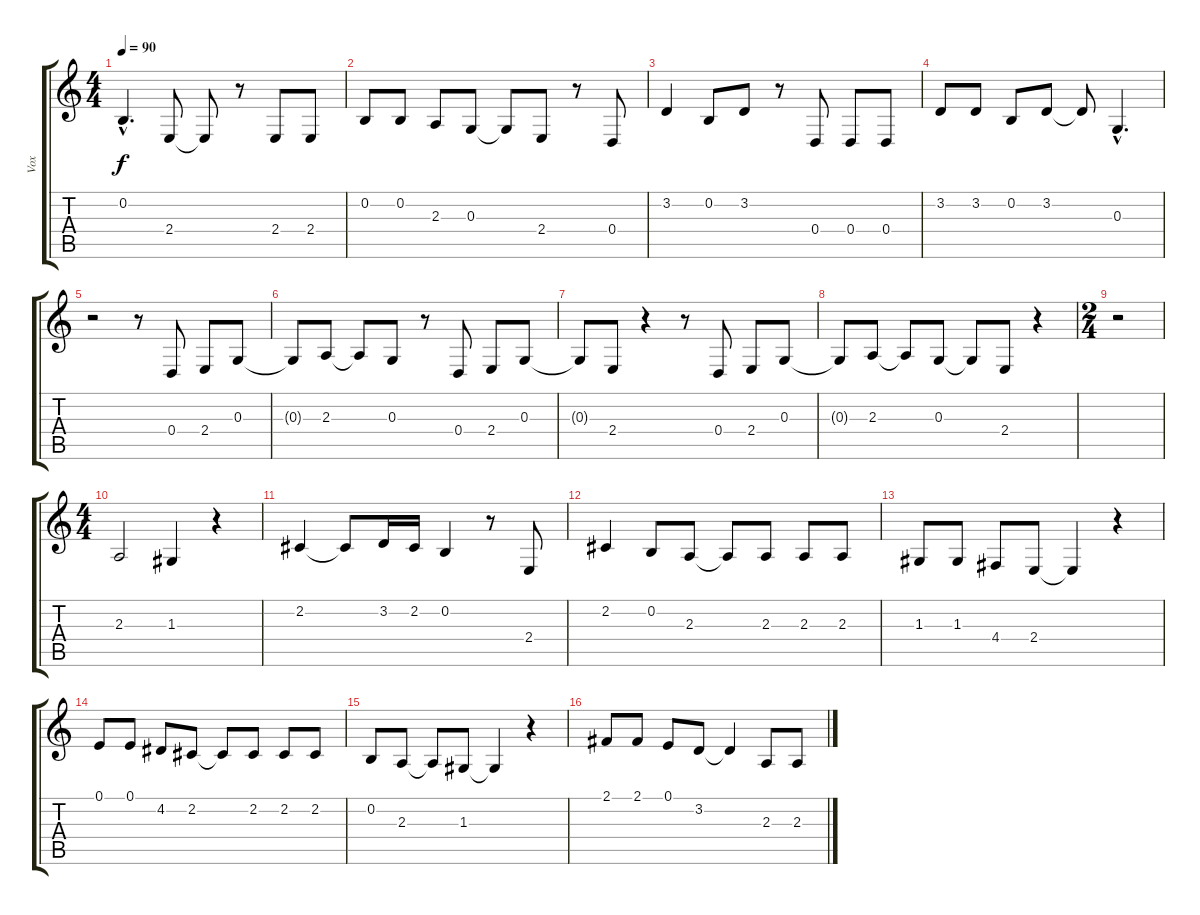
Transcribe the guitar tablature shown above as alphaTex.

\track ("Vox" "Vox") {instrument synthvoice}
\staff {score tabs}
\tuning (E4 B3 G3 D3 A2 E2) {hide}
\ts (4 4)
\tempo 90
\clef g2
\ks c
0.2{hac}.4{d dy f instrument synthvoice} 2.4.8 2.4{t}.8 r.8 2.4.8 2.4.8 |
0.2.8 0.2.8 2.3.8 0.3.8 0.3{t}.8 2.4.8 r.8 0.4.8 |
3.2.4 0.2.8 3.2.8 r.8 0.4.8 0.4.8 0.4.8 |
3.2.8 3.2.8 0.2.8 3.2.8 3.2{t}.8 0.3{hac}.4{d} |
r.2 r.8 0.4.8 2.4.8 0.3.8 |
0.3{t}.8 2.3.8 2.3{t}.8 0.3.8 r.8 0.4.8 2.4.8 0.3.8 |
0.3{t}.8 2.4.8 r.4 r.8 0.4.8 2.4.8 0.3.8 |
0.3{t}.8 2.3.8 2.3{t}.8 0.3.8 0.3{t}.8 2.4.8 r.4 |
\ts (2 4)
r.2 |
\ts (4 4)
2.3.2 1.3.4 r.4 |
2.2.4 2.2{t}.8 3.2.16 2.2.16 0.2.4 r.8 2.4.8 |
2.2.4 0.2.8 2.3.8 2.3{t}.8 2.3.8 2.3.8 2.3.8 |
1.3.8 1.3.8 4.4.8 2.4.8 2.4{t}.4 r.4 |
0.1.8 0.1.8 4.2.8 2.2.8 2.2{t}.8 2.2.8 2.2.8 2.2.8 |
0.2.8 2.3.8 2.3{t}.8 1.3.8 1.3{t}.4 r.4 |
2.1.8 2.1.8 0.1.8 3.2.8 3.2{t}.4 2.3.8 2.3.8
